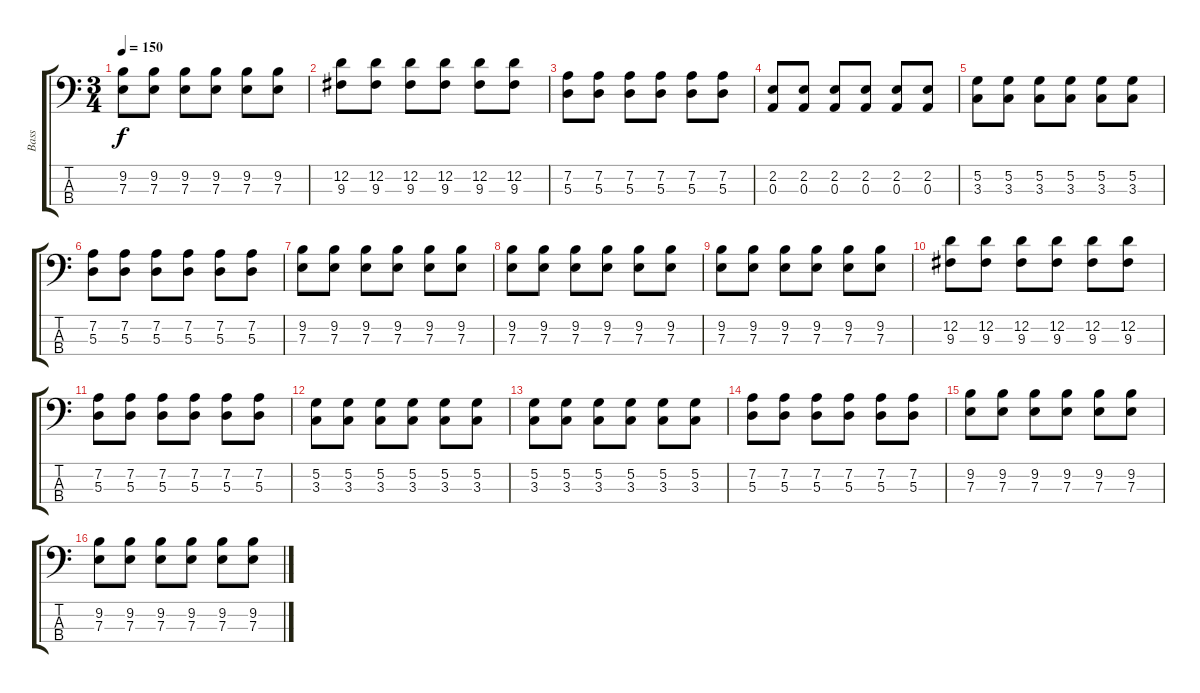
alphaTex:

\track ("Bass" "Bass") {instrument electricbassfinger}
\staff {score tabs}
\tuning (G2 D2 A1 E1) {hide}
\ts (3 4)
\tempo 150
\clef f4
\ks c
(9.2 7.3).8{dy f} (9.2 7.3).8 (9.2 7.3).8 (9.2 7.3).8 (9.2 7.3).8 (9.2 7.3).8 |
(12.2 9.3).8 (12.2 9.3).8 (12.2 9.3).8 (12.2 9.3).8 (12.2 9.3).8 (12.2 9.3).8 |
(7.2 5.3).8 (7.2 5.3).8 (7.2 5.3).8 (7.2 5.3).8 (7.2 5.3).8 (7.2 5.3).8 |
(2.2 0.3).8 (2.2 0.3).8 (2.2 0.3).8 (2.2 0.3).8 (2.2 0.3).8 (2.2 0.3).8 |
(5.2 3.3).8 (5.2 3.3).8 (5.2 3.3).8 (5.2 3.3).8 (5.2 3.3).8 (5.2 3.3).8 |
(7.2 5.3).8 (7.2 5.3).8 (7.2 5.3).8 (7.2 5.3).8 (7.2 5.3).8 (7.2 5.3).8 |
(9.2 7.3).8 (9.2 7.3).8 (9.2 7.3).8 (9.2 7.3).8 (9.2 7.3).8 (9.2 7.3).8 |
(9.2 7.3).8 (9.2 7.3).8 (9.2 7.3).8 (9.2 7.3).8 (9.2 7.3).8 (9.2 7.3).8 |
(9.2 7.3).8 (9.2 7.3).8 (9.2 7.3).8 (9.2 7.3).8 (9.2 7.3).8 (9.2 7.3).8 |
(12.2 9.3).8 (12.2 9.3).8 (12.2 9.3).8 (12.2 9.3).8 (12.2 9.3).8 (12.2 9.3).8 |
(7.2 5.3).8 (7.2 5.3).8 (7.2 5.3).8 (7.2 5.3).8 (7.2 5.3).8 (7.2 5.3).8 |
(5.2 3.3).8 (5.2 3.3).8 (5.2 3.3).8 (5.2 3.3).8 (5.2 3.3).8 (5.2 3.3).8 |
(5.2 3.3).8 (5.2 3.3).8 (5.2 3.3).8 (5.2 3.3).8 (5.2 3.3).8 (5.2 3.3).8 |
(7.2 5.3).8 (7.2 5.3).8 (7.2 5.3).8 (7.2 5.3).8 (7.2 5.3).8 (7.2 5.3).8 |
(9.2 7.3).8 (9.2 7.3).8 (9.2 7.3).8 (9.2 7.3).8 (9.2 7.3).8 (9.2 7.3).8 |
(9.2 7.3).8 (9.2 7.3).8 (9.2 7.3).8 (9.2 7.3).8 (9.2 7.3).8 (9.2 7.3).8
